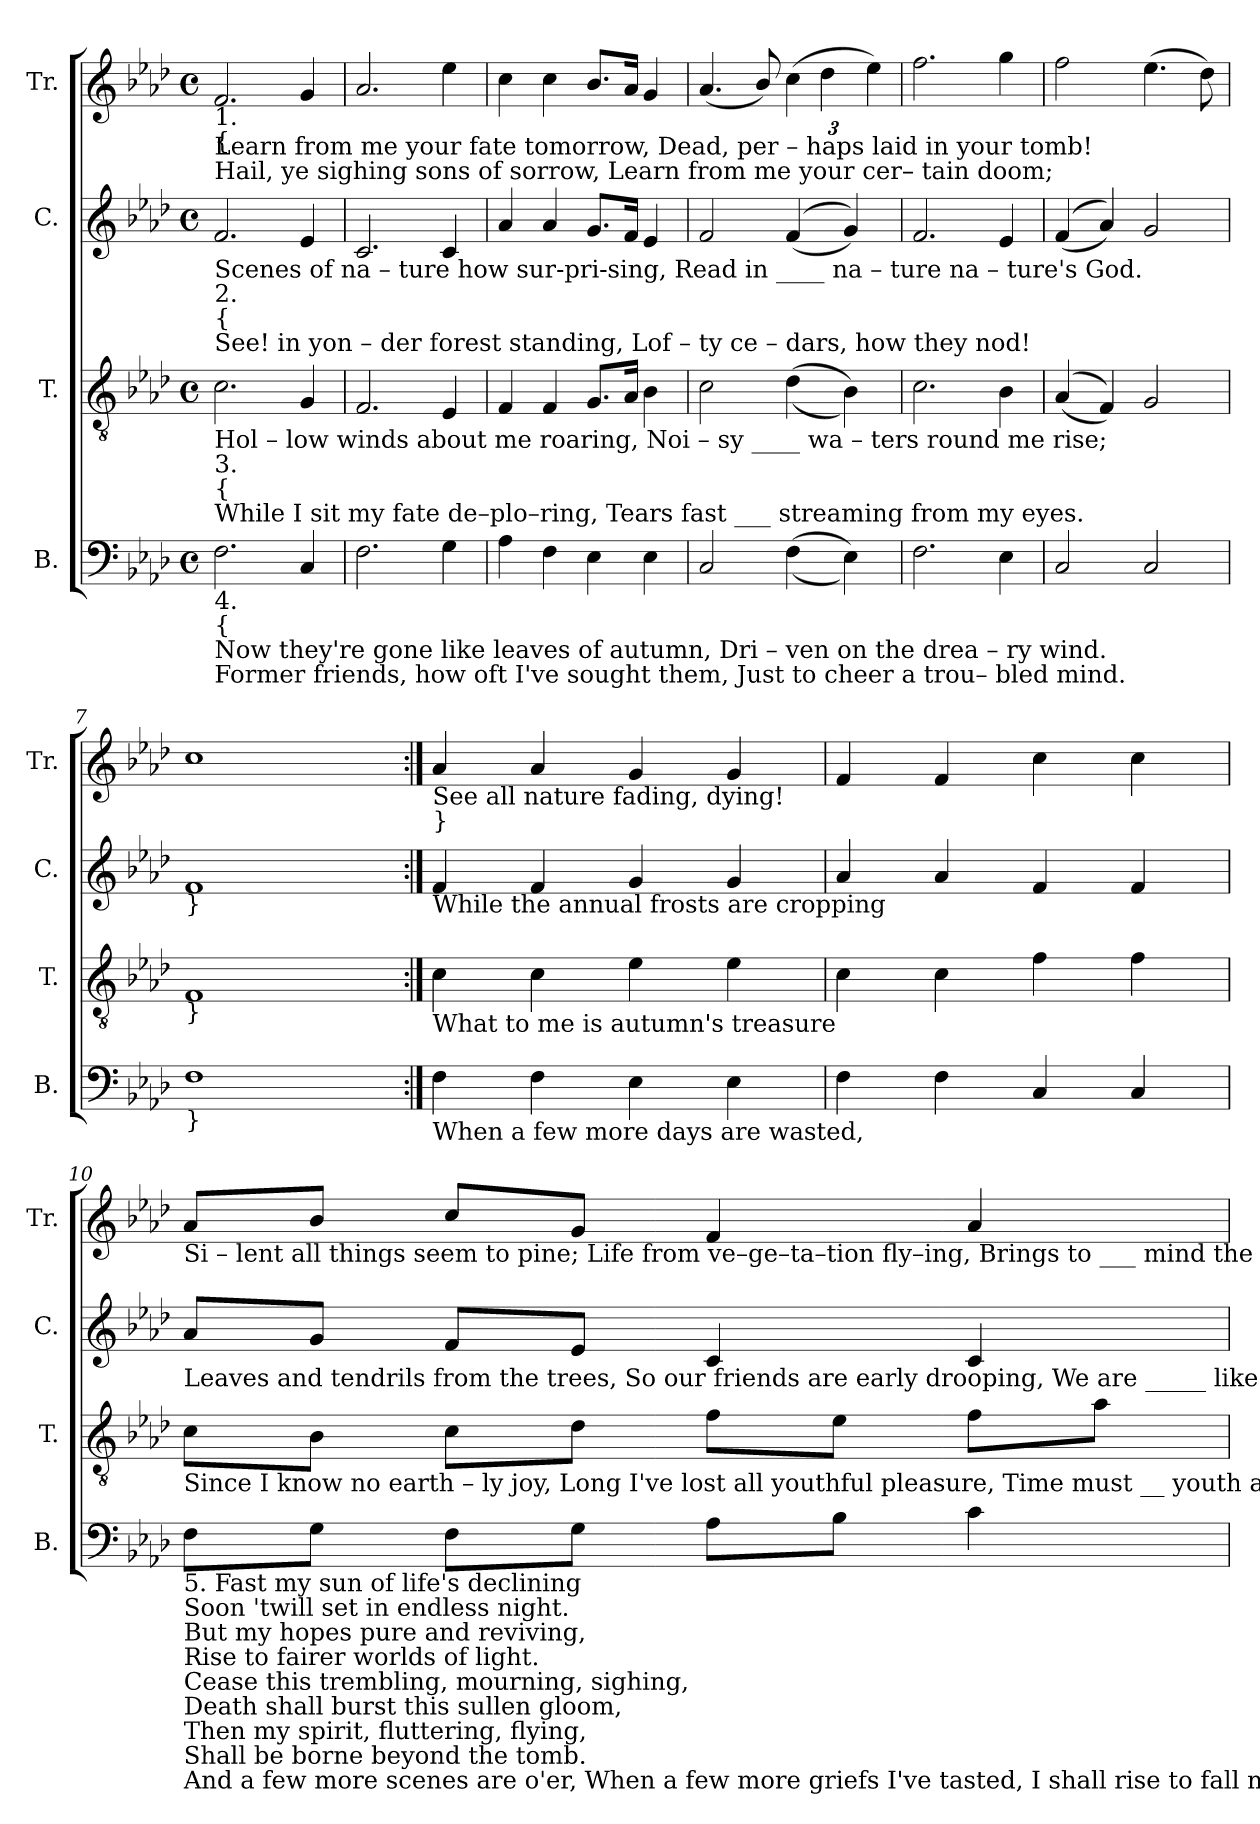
**kern	**kern	**kern	**kern
*part4	*part3	*part2	*part1
*staff4	*staff3	*staff2	*staff1
*I"B.	*I"T.	*I"C.	*I"Tr.
*I'B.	*I'T.	*I'C.	*I'Tr.
*clefF4	*clefGv2	*clefG2	*clefG2
*k[b-e-a-d-]	*k[b-e-a-d-]	*k[b-e-a-d-]	*k[b-e-a-d-]
*M4/4	*M4/4	*M4/4	*M4/4
*met(c)	*met(c)	*met(c)	*met(c)
*MM150	*MM150	*MM150	*MM150
=1	=1	=1	=1
!	!	!	!LO:TX:b:t=Learn from me your fate  tomorrow,    Dead,   per     –     haps  laid    in     your  tomb!
!	!	!	!LO:TX:b:t=1.
!	!	!	!LO:TX:b:t={
!	!	!	!LO:TX:b:t=Hail,   ye   sighing    sons  of  sorrow,    Learn   from          me   your  cer–  tain  doom;
!	!	!LO:TX:b:t=Scenes of  na  –  ture   how  sur-pri-sing,  Read  in ____    na  –  ture    na – ture's God.	!
!	!	!LO:TX:b:t=2.	!
!	!	!LO:TX:b:t={	!
!	!	!LO:TX:b:t=See!     in    yon – der   forest  standing,    Lof  –  ty               ce  –  dars,   how   they  nod!	!
!	!LO:TX:b:t=Hol  –   low  winds  about    me   roaring,   Noi – sy ____    wa – ters    round    me   rise;	!	!
!	!LO:TX:b:t=3.	!	!
!	!LO:TX:b:t={	!	!
!	!LO:TX:b:t=While    I      sit       my  fate  de–plo–ring,   Tears  fast ___  streaming  from      my  eyes.	!	!
!LO:TX:b:t=4.	!	!	!
!LO:TX:b:t={	!	!	!
!LO:TX:b:t=Now they're gone like leaves of autumn,  Dri   –   ven       on    the    drea  –  ry    wind.	!	!	!
!LO:TX:b:t=Former friends, how oft I've sought them,  Just    to        cheer   a    trou– bled    mind.	!	!	!
2.F\	2.c\	2.f/	2.f/
4C/	4G/	4e-/	4g/
=2	=2	=2	=2
2.F\	2.F/	2.c/	2.a-/
4G\	4E-/	4c/	4ee-\
=3	=3	=3	=3
4A-\	4F/	4a-/	4cc\
4F\	4F/	4a-/	4cc\
4E-\	8.G/L	8.g/L	8.b-/L
.	16A-/Jk	16f/Jk	16a-/Jk
4E-\	4B-\	4e-/	4g/
=4	=4	=4	=4
2C/	2c\	2f/	(4.a-/
.	.	.	8b-/)
*	*	*	*Xbrackettup
((4F\	((4d-\	((4f/	(6cc\
.	.	.	6dd-\
4E-\))	4B-\))	4g/))	.
.	.	.	6ee-\)
=5	=5	=5	=5
2.F\	2.c\	2.f/	2.ff\
4E-\	4B-\	4e-/	4gg\
=6	=6	=6	=6
2C/	((4A-/	((4f/	2ff\
.	4F/))	4a-/))	.
2C/	2G/	2g/	(4.ee-\
.	.	.	8dd-\)
=7	=7	=7	=7
!	!	!LO:TX:b:t=}	!
!	!LO:TX:b:t=}	!	!
!LO:TX:b:t=}	!	!	!
1F	1F	1f	1cc
=8:|!	=8:|!	=8:|!	=8:|!
!	!	!	!LO:TX:b:t=See  all  nature   fading,  dying!
!	!	!	!LO:TX:b:t=}
!	!	!LO:TX:b:t=While the annual frosts are cropping	!
!	!LO:TX:b:t=What to me is autumn's treasure	!	!
!LO:TX:b:t=When a few more days are wasted,	!	!	!
4F\	4c\	4f/	4a-/
4F\	4c\	4f/	4a-/
4E-\	4e-\	4g/	4g/
4E-\	4e-\	4g/	4g/
=9	=9	=9	=9
4F\	4c\	4a-/	4f/
4F\	4c\	4a-/	4f/
4C/	4f\	4f/	4cc\
4C/	4f\	4f/	4cc\
!!LO:LB:g=z
=10	=10	=10	=10
!	!	!	!LO:TX:b:t=Si  –  lent    all     things   seem    to            pine;   Life  from  ve–ge–ta–tion fly–ing,  Brings  to ___     mind the moldering  vine.
!	!	!LO:TX:b:t=Leaves  and  tendrils       from    the        trees,     So our friends are early drooping,  We   are _____   like    to   one    of    these.	!
!	!LO:TX:b:t=Since    I       know    no       earth – ly             joy,    Long I've lost all youthful pleasure,  Time must __  youth and health destroy.	!	!
!LO:TX:b:t=5. Fast my sun of life's declining	!	!	!
!LO:TX:b:t=Soon 'twill set in endless night.	!	!	!
!LO:TX:b:t=But my hopes pure and reviving,	!	!	!
!LO:TX:b:t=Rise to fairer worlds of light.	!	!	!
!LO:TX:b:t=Cease this trembling, mourning, sighing,	!	!	!
!LO:TX:b:t=Death shall burst this sullen gloom,	!	!	!
!LO:TX:b:t=Then my spirit, fluttering, flying,	!	!	!
!LO:TX:b:t=Shall be borne beyond the tomb.	!	!	!
!LO:TX:b:t=And      a        few   more    scenes   are       o'er,   When a few more griefs I've tasted,  I      shall            rise    to   fall     no     more.	!	!	!
8F\L	8c\L	8a-/L	8a-/L
8G\J	8B-\J	8g/J	8b-/J
8F\L	8c\L	8f/L	8cc/L
8G\J	8d-\J	8e-/J	8g/J
8A-\L	8f\L	4c/	4f/
8B-\J	8e-\J	.	.
4c\	8f\L	4c/	4a-/
.	8a-\J	.	.
=	=	=	=
*-	*-	*-	*-
